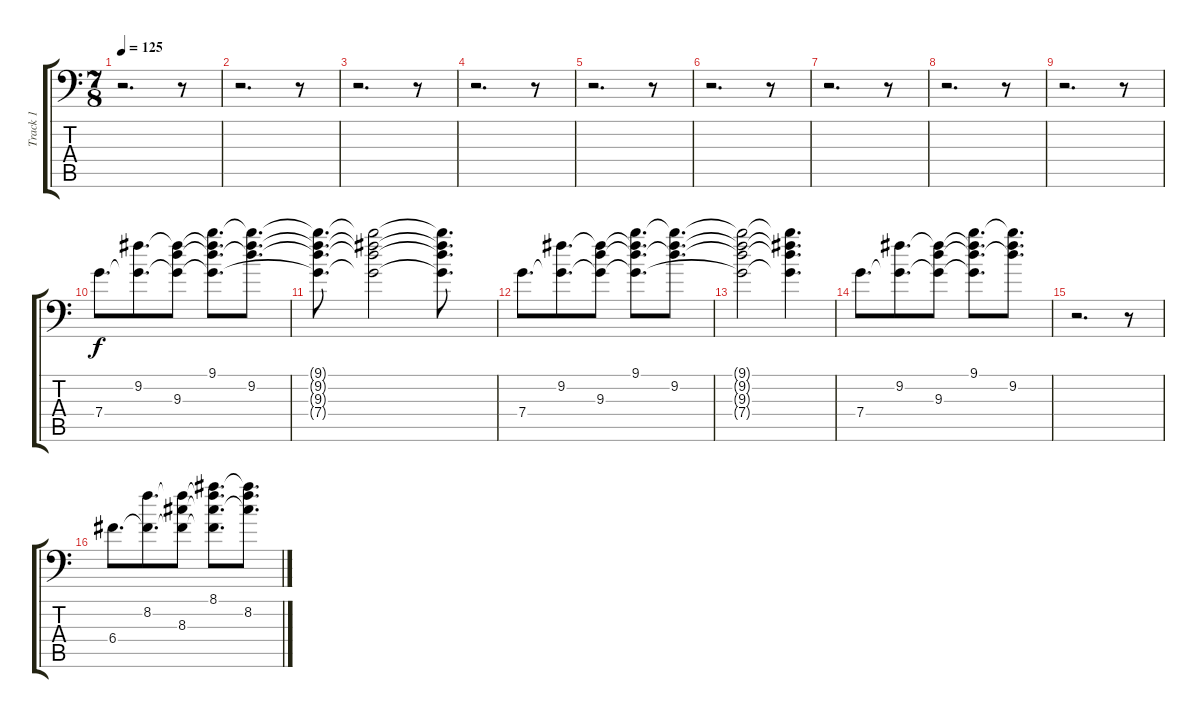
\track ("Track 1" "Track 1") {instrument distortionguitar}
\staff {score tabs}
\tuning (D4 A3 F3 C3 G2 G1) {hide}
\ts (7 8)
\tempo 125
\clef f4
\ks c
r.2{d dy f} r.8 |
r.2{d} r.8 |
r.2{d} r.8 |
r.2{d} r.8 |
r.2{d} r.8 |
r.2{d} r.8 |
r.2{d} r.8 |
r.2{d} r.8 |
r.2{d} r.8 |
7.4.8{d} (9.2 7.4{t}).8{d} (9.2{t} 9.3 7.4{t}).8 (9.1 9.2{t} 9.3{t} 7.4{t}).8{d} (9.1{t} 9.2 9.3{t}).8{d} |
(9.1{t} 9.2{t} 9.3{t} 7.4{t}).8{d} (9.1{t} 9.2{t} 9.3{t} 7.4{t}).2 (9.1{t} 9.2{t} 9.3{t} 7.4{t}).8{d} |
7.4.8{d} (9.2 7.4{t}).8{d} (9.2{t} 9.3 7.4{t}).8 (9.1 9.2{t} 9.3{t} 7.4{t}).8{d} (9.1{t} 9.2 9.3{t}).8{d} |
(9.1{t} 9.2{t} 9.3{t} 7.4{t}).2 (9.1{t} 9.2{t} 9.3{t} 7.4{t}).4{d} |
7.4.8{d} (9.2 7.4{t}).8{d} (9.2{t} 9.3 7.4{t}).8 (9.1 9.2{t} 9.3{t} 7.4{t}).8{d} (9.1{t} 9.2 9.3{t}).8{d} |
r.2{d} r.8 |
6.4.8{d} (8.2 6.4{t}).8{d} (8.2{t} 8.3 6.4{t}).8 (8.1 8.2{t} 8.3{t} 6.4{t}).8{d} (8.1{t} 8.2 8.3{t}).8{d}
